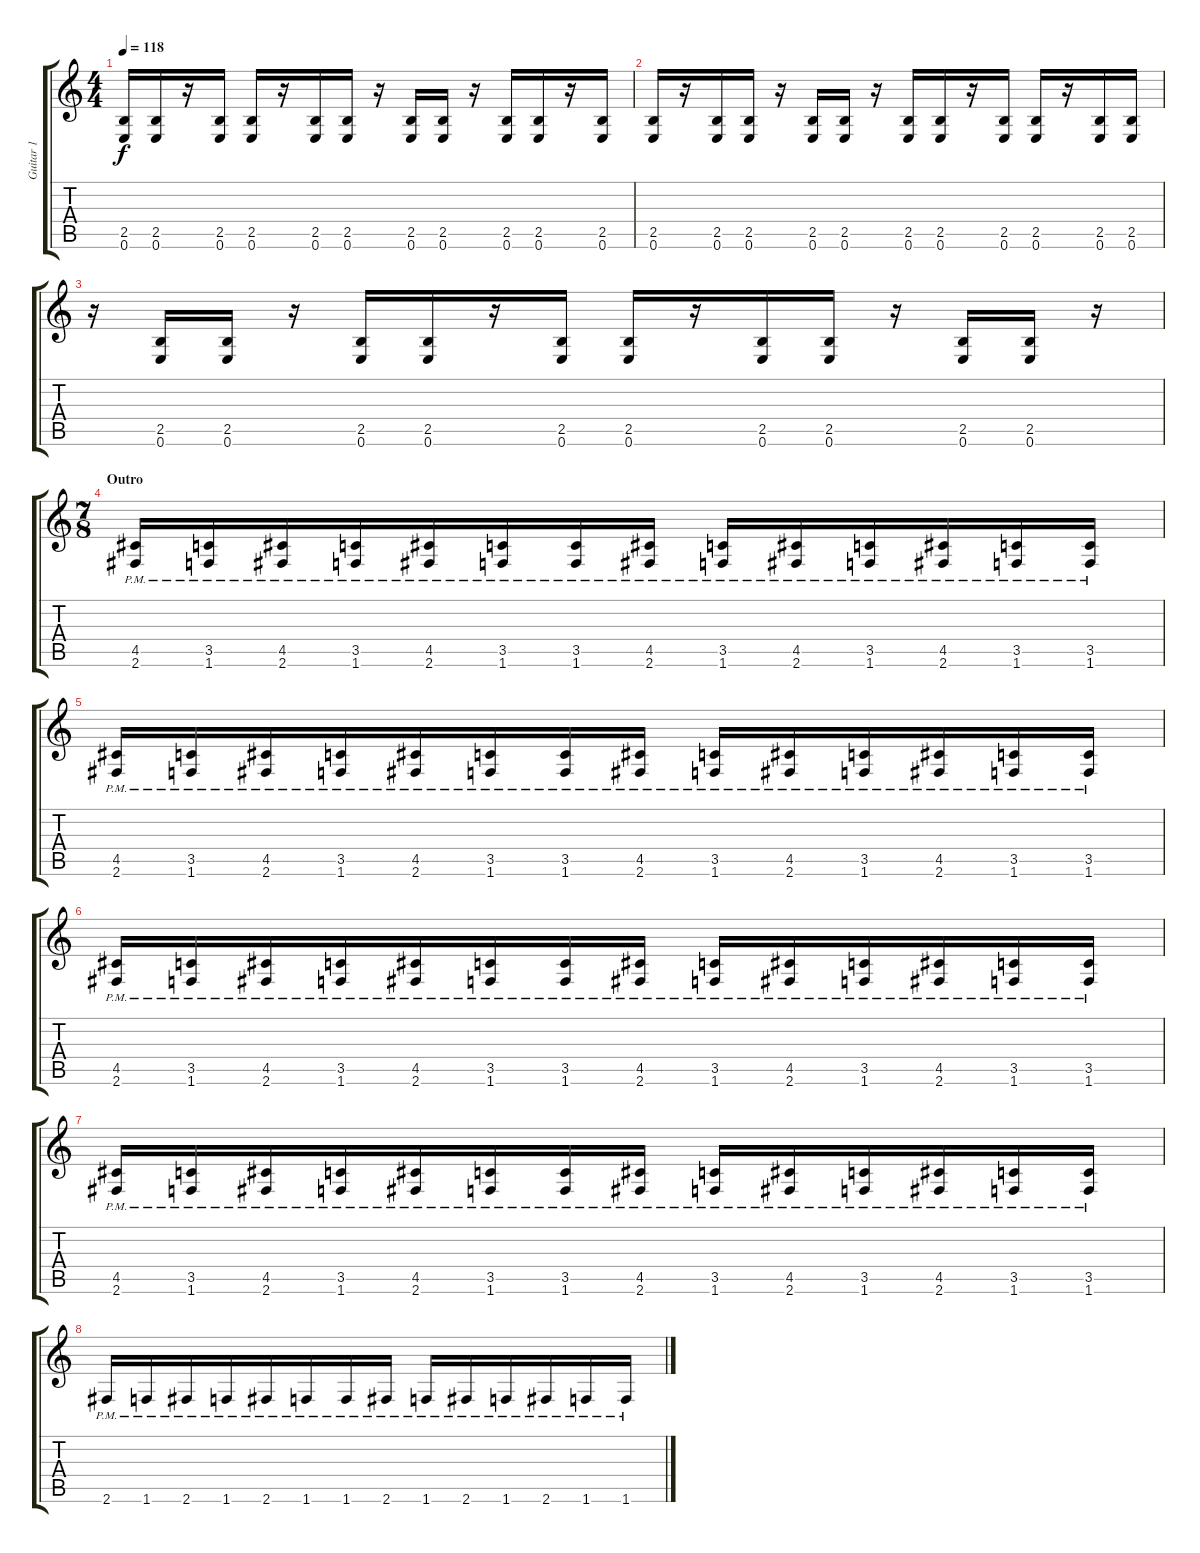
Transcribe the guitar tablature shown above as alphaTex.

\track ("Guitar 1" "Guitar 1") {instrument distortionguitar}
\staff {score tabs}
\tuning (E4 B3 G3 D3 A2 E2) {hide}
\ts (4 4)
\tempo 118
\clef g2
\ks c
(2.5 0.6).16{dy f} (2.5 0.6).16 r.16 (2.5 0.6).16 (2.5 0.6).16 r.16 (2.5 0.6).16 (2.5 0.6).16 r.16 (2.5 0.6).16 (2.5 0.6).16 r.16 (2.5 0.6).16 (2.5 0.6).16 r.16 (2.5 0.6).16 |
(2.5 0.6).16 r.16 (2.5 0.6).16 (2.5 0.6).16 r.16 (2.5 0.6).16 (2.5 0.6).16 r.16 (2.5 0.6).16 (2.5 0.6).16 r.16 (2.5 0.6).16 (2.5 0.6).16 r.16 (2.5 0.6).16 (2.5 0.6).16 |
r.16 (2.5 0.6).16 (2.5 0.6).16 r.16 (2.5 0.6).16 (2.5 0.6).16 r.16 (2.5 0.6).16 (2.5 0.6).16 r.16 (2.5 0.6).16 (2.5 0.6).16 r.16 (2.5 0.6).16 (2.5 0.6).16 r.16 |
\ts (7 8)
\section ("" "Outro")
(4.5{pm} 2.6{pm}).16 (3.5{pm} 1.6{pm}).16 (4.5{pm} 2.6{pm}).16 (3.5{pm} 1.6{pm}).16 (4.5{pm} 2.6{pm}).16 (3.5{pm} 1.6{pm}).16 (3.5{pm} 1.6{pm}).16 (4.5{pm} 2.6{pm}).16 (3.5{pm} 1.6{pm}).16 (4.5{pm} 2.6{pm}).16 (3.5{pm} 1.6{pm}).16 (4.5{pm} 2.6{pm}).16 (3.5{pm} 1.6{pm}).16 (3.5{pm} 1.6{pm}).16 |
(4.5{pm} 2.6{pm}).16 (3.5{pm} 1.6{pm}).16 (4.5{pm} 2.6{pm}).16 (3.5{pm} 1.6{pm}).16 (4.5{pm} 2.6{pm}).16 (3.5{pm} 1.6{pm}).16 (3.5{pm} 1.6{pm}).16 (4.5{pm} 2.6{pm}).16 (3.5{pm} 1.6{pm}).16 (4.5{pm} 2.6{pm}).16 (3.5{pm} 1.6{pm}).16 (4.5{pm} 2.6{pm}).16 (3.5{pm} 1.6{pm}).16 (3.5{pm} 1.6{pm}).16 |
(4.5{pm} 2.6{pm}).16 (3.5{pm} 1.6{pm}).16 (4.5{pm} 2.6{pm}).16 (3.5{pm} 1.6{pm}).16 (4.5{pm} 2.6{pm}).16 (3.5{pm} 1.6{pm}).16 (3.5{pm} 1.6{pm}).16 (4.5{pm} 2.6{pm}).16 (3.5{pm} 1.6{pm}).16 (4.5{pm} 2.6{pm}).16 (3.5{pm} 1.6{pm}).16 (4.5{pm} 2.6{pm}).16 (3.5{pm} 1.6{pm}).16 (3.5{pm} 1.6{pm}).16 |
(4.5{pm} 2.6{pm}).16 (3.5{pm} 1.6{pm}).16 (4.5{pm} 2.6{pm}).16 (3.5{pm} 1.6{pm}).16 (4.5{pm} 2.6{pm}).16 (3.5{pm} 1.6{pm}).16 (3.5{pm} 1.6{pm}).16 (4.5{pm} 2.6{pm}).16 (3.5{pm} 1.6{pm}).16 (4.5{pm} 2.6{pm}).16 (3.5{pm} 1.6{pm}).16 (4.5{pm} 2.6{pm}).16 (3.5{pm} 1.6{pm}).16 (3.5{pm} 1.6{pm}).16 |
2.6{pm}.16 1.6{pm}.16 2.6{pm}.16 1.6{pm}.16 2.6{pm}.16 1.6{pm}.16 1.6{pm}.16 2.6{pm}.16 1.6{pm}.16 2.6{pm}.16 1.6{pm}.16 2.6{pm}.16 1.6{pm}.16 1.6{pm}.16
